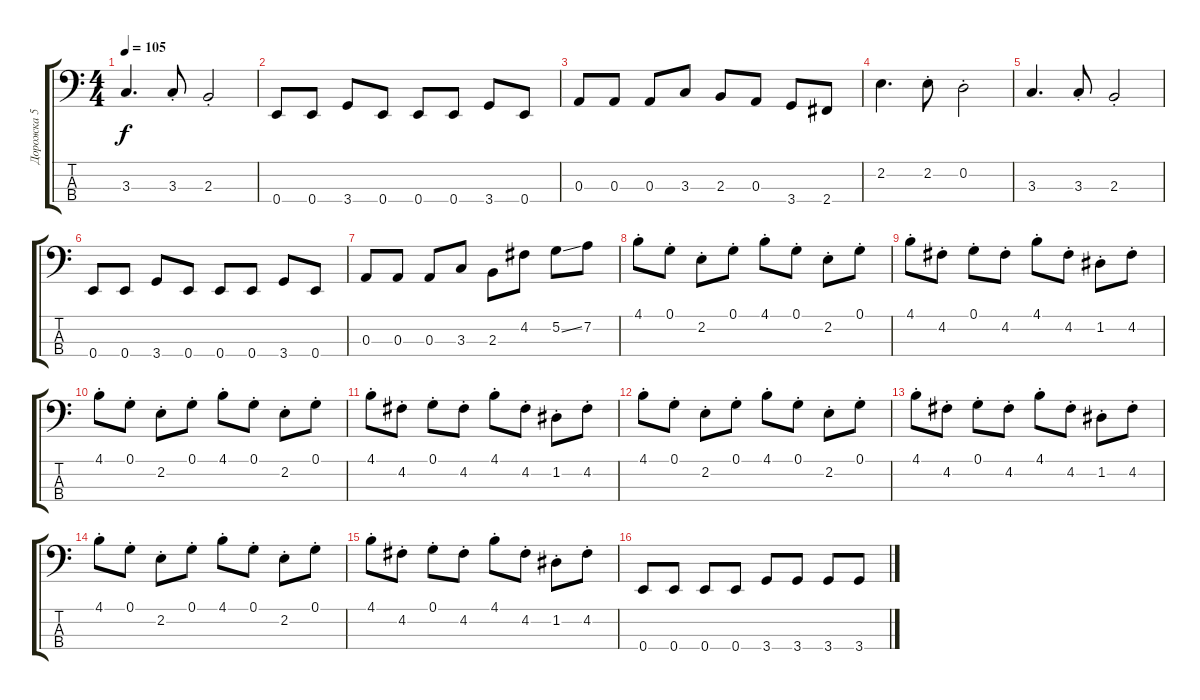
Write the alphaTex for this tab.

\track ("Дорожка 5" "Дорожка 5") {instrument electricbassfinger}
\staff {score tabs}
\tuning (G2 D2 A1 E1) {hide}
\ts (4 4)
\tempo 105
\clef f4
\ks c
3.3.4{d dy f} 3.3{st}.8 2.3{st}.2 |
0.4.8 0.4.8 3.4.8 0.4.8 0.4.8 0.4.8 3.4.8 0.4.8 |
0.3.8 0.3.8 0.3.8 3.3.8 2.3.8 0.3.8 3.4.8 2.4.8 |
2.2.4{d} 2.2{st}.8 0.2{st}.2 |
3.3.4{d} 3.3{st}.8 2.3{st}.2 |
0.4.8 0.4.8 3.4.8 0.4.8 0.4.8 0.4.8 3.4.8 0.4.8 |
0.3.8 0.3.8 0.3.8 3.3.8 2.3.8 4.2.8 5.2{ss}.8 7.2.8 |
4.1{st}.8 0.1{st}.8 2.2{st}.8 0.1{st}.8 4.1{st}.8 0.1{st}.8 2.2{st}.8 0.1{st}.8 |
4.1{st}.8 4.2{st}.8 0.1{st}.8 4.2{st}.8 4.1{st}.8 4.2{st}.8 1.2{st}.8 4.2{st}.8 |
4.1{st}.8 0.1{st}.8 2.2{st}.8 0.1{st}.8 4.1{st}.8 0.1{st}.8 2.2{st}.8 0.1{st}.8 |
4.1{st}.8 4.2{st}.8 0.1{st}.8 4.2{st}.8 4.1{st}.8 4.2{st}.8 1.2{st}.8 4.2{st}.8 |
4.1{st}.8 0.1{st}.8 2.2{st}.8 0.1{st}.8 4.1{st}.8 0.1{st}.8 2.2{st}.8 0.1{st}.8 |
4.1{st}.8 4.2{st}.8 0.1{st}.8 4.2{st}.8 4.1{st}.8 4.2{st}.8 1.2{st}.8 4.2{st}.8 |
4.1{st}.8 0.1{st}.8 2.2{st}.8 0.1{st}.8 4.1{st}.8 0.1{st}.8 2.2{st}.8 0.1{st}.8 |
4.1{st}.8 4.2{st}.8 0.1{st}.8 4.2{st}.8 4.1{st}.8 4.2{st}.8 1.2{st}.8 4.2{st}.8 |
0.4.8 0.4.8 0.4.8 0.4.8 3.4.8 3.4.8 3.4.8 3.4.8
